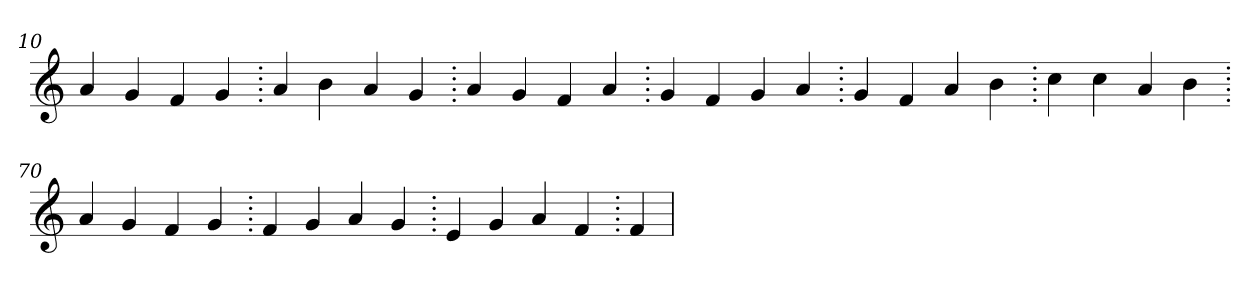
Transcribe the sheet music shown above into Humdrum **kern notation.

**kern
*part1
*staff1
*clefG2
=10.
4a
4g
4f
4g
=20.
4a
4b
4a
4g
=30.
4a
4g
4f
4a
=40.
4g
4f
4g
4a
=50.
4g
4f
4a
4b
=60.
4cc
4cc
4a
4b
=70.
4a
4g
4f
4g
=80.
4f
4g
4a
4g
=90.
4e
4g
4a
4f
=100.
4f
=
*-
